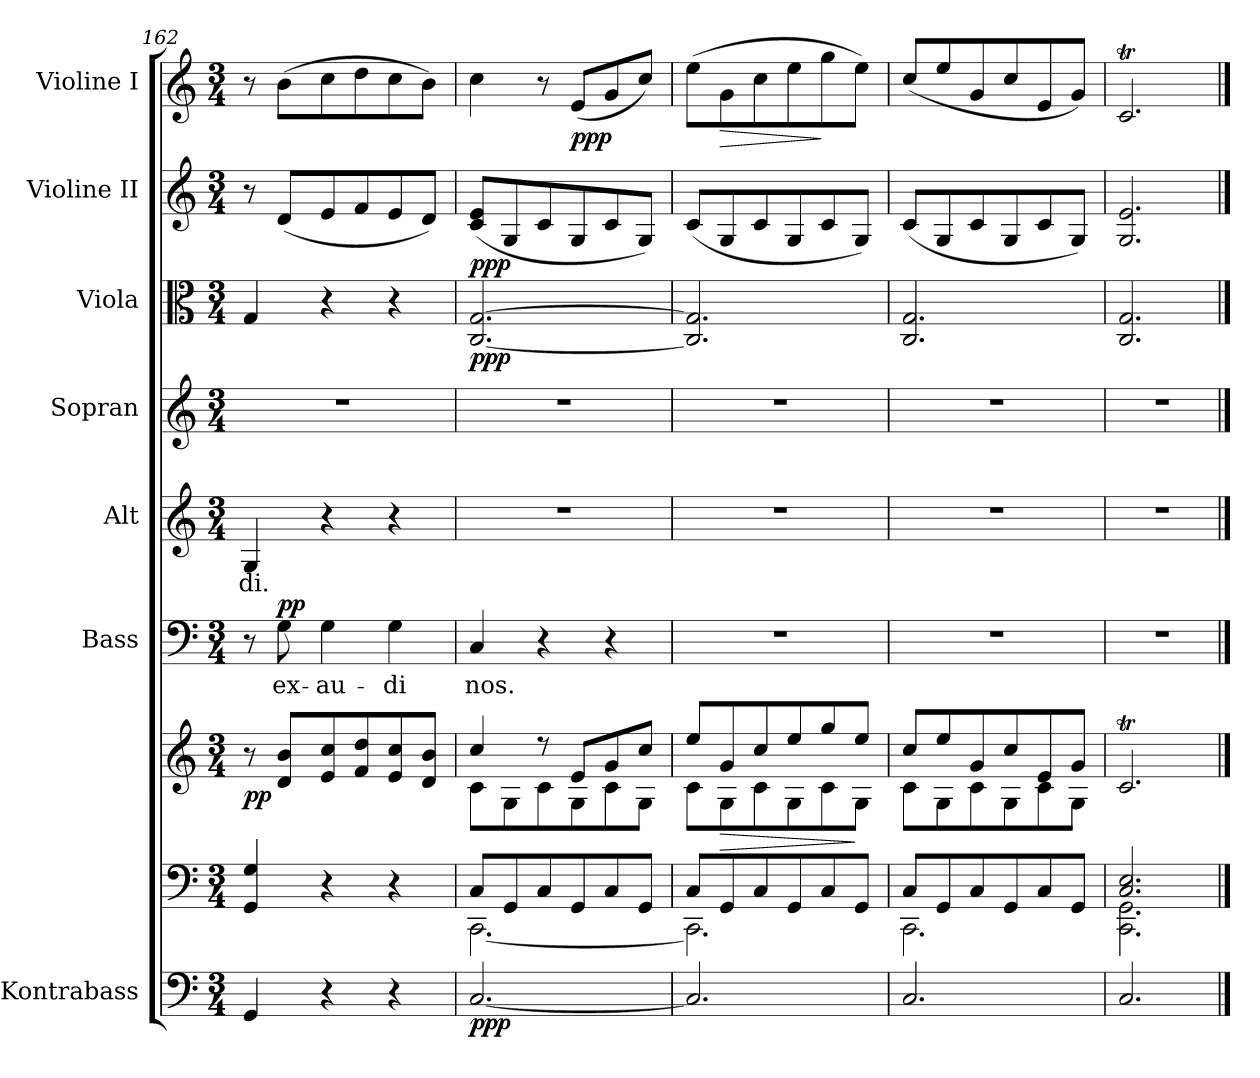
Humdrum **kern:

**kern	**dynam	**kern	**kern	**dynam	**kern	**text	**dynam	**kern	**text	**kern	**kern	**dynam	**kern	**dynam	**kern	**dynam
*part8	*part8	*part7	*part7	*part7	*part6	*part6	*part6	*part5	*part5	*part4	*part3	*part3	*part2	*part2	*part1	*part1
*staff9	*staff9	*staff8	*staff7	*staff7/8	*staff6	*staff6	*staff6	*staff5	*staff5	*staff4	*staff3	*staff3	*staff2	*staff2	*staff1	*staff1
*I"Kontrabass	*	*	*	*	*I"Bass	*	*	*I"Alt	*	*I"Sopran	*I"Viola	*	*I"Violine II	*	*I"Violine I	*
*I'Kb.	*	*	*	*	*I'B.	*	*	*I'A.	*	*I'S.	*I'Vla.	*	*I'Vl. II	*	*I'Vl. I	*
*clefF4	*	*clefF4	*clefG2	*	*clefF4	*	*	*clefG2	*	*clefG2	*clefC3	*	*clefG2	*	*clefG2	*
*ITrd7c12	*	*	*	*	*	*	*	*	*	*	*	*	*	*	*	*
*k[]	*	*k[]	*k[]	*	*k[]	*	*	*k[]	*	*k[]	*k[]	*	*k[]	*	*k[]	*
*C:	*	*C:	*C:	*	*C:	*	*	*C:	*	*C:	*C:	*	*C:	*	*C:	*
*M3/4	*	*M3/4	*M3/4	*	*M3/4	*	*	*M3/4	*	*M3/4	*M3/4	*	*M3/4	*	*M3/4	*
=162	=162	=162	=162	=162	=162	=162	=162	=162	=162	=162	=162	=162	=162	=162	=162	=162
!	!	!	!	!LO:DY:b	!	!	!	!	!LO:LY:b	!	!	!	!	!	!	!
4GGG/	.	4GG/ 4G/	8r	pp	8r	.	.	4G/	-di.	2.r	4G/	.	8r	.	8r	.
!	!	!	!	!	!	!LO:LY:b	!LO:DY:a	!	!	!	!	!	!	!	!	!
.	.	.	8d/ 8b/L	.	8G\	ex-	pp	.	.	.	.	.	(<8d/L	.	(>8b\L	.
!	!	!	!	!	!	!LO:LY:b	!	!	!	!	!	!	!	!	!	!
4r	.	4r	8e/ 8cc/	.	4G\	-au-	.	4r	.	.	4r	.	8e/	.	8cc\	.
.	.	.	8f/ 8dd/	.	.	.	.	.	.	.	.	.	8f/	.	8dd\	.
!	!	!	!	!	!	!LO:LY:b	!	!	!	!	!	!	!	!	!	!
4r	.	4r	8e/ 8cc/	.	4G\	-di	.	4r	.	.	4r	.	8e/	.	8cc\	.
.	.	.	8d/ 8b/J	.	.	.	.	.	.	.	.	.	8d/J)	.	8b\J)	.
=163	=163	=163	=163	=163	=163	=163	=163	=163	=163	=163	=163	=163	=163	=163	=163	=163
*	*	*^	*^	*	*	*	*	*	*	*	*	*	*	*	*	*
!	!LO:DY:b	!	!	!	!	!	!	!LO:LY:b	!	!	!	!	!	!LO:DY:b	!	!LO:DY:b	!	!
[2.CC/	ppp	8C/L	[<2.CC\	4cc/	8c\L	.	4C/	nos.	.	2.r	.	2.r	[2.C/ [2.G/	ppp	(<8c/ 8e/L	ppp	4cc\	.
.	.	8GG/	.	.	8G\	.	.	.	.	.	.	.	.	.	8G/	.	.	.
.	.	8C/	.	8r	8c\	.	4r	.	.	.	.	.	.	.	8c/	.	8r	.
!	!	!	!	!	!	!	!	!	!	!	!	!	!	!	!	!	!	!LO:DY:b
.	.	8GG/	.	8e/L	8G\	.	.	.	.	.	.	.	.	.	8G/	.	(<8e/L	ppp
.	.	8C/	.	8g/	8c\	.	4r	.	.	.	.	.	.	.	8c/	.	8g/	.
.	.	8GG/J	.	8cc/J	8G\J	.	.	.	.	.	.	.	.	.	8G/J)	.	8cc/J)	.
=164	=164	=164	=164	=164	=164	=164	=164	=164	=164	=164	=164	=164	=164	=164	=164	=164	=164	=164
2.CC/]	.	8C/L	2.CC\]	8ee/L	8c\L	.	2.r	.	.	2.r	.	2.r	2.C/] 2.G/]	.	(<8c/L	.	(>8ee\L	.
!	!	!	!	!	!	!LO:HP:b	!	!	!	!	!	!	!	!	!	!	!	!LO:HP:b
.	.	8GG/	.	8g/	8G\	>	.	.	.	.	.	.	.	.	8G/	.	8g\	>
.	.	8C/	.	8cc/	8c\	.	.	.	.	.	.	.	.	.	8c/	.	8cc\	.
.	.	8GG/	.	8ee/	8G\	.	.	.	.	.	.	.	.	.	8G/	.	8ee\	.
.	.	8C/	.	8gg/	8c\	.	.	.	.	.	.	.	.	.	8c/	.	8gg\	]
.	.	8GG/J	.	8ee/J	8G\J	]	.	.	.	.	.	.	.	.	8G/J)	.	8ee\J)	.
=165	=165	=165	=165	=165	=165	=165	=165	=165	=165	=165	=165	=165	=165	=165	=165	=165	=165	=165
2.CC/	.	8C/L	2.CC\	8cc/L	8c\L	.	2.r	.	.	2.r	.	2.r	2.C/ 2.G/	.	(<8c/L	.	(<8cc/L	.
.	.	8GG/	.	8ee/	8G\	.	.	.	.	.	.	.	.	.	8G/	.	8ee/	.
.	.	8C/	.	8g/	8c\	.	.	.	.	.	.	.	.	.	8c/	.	8g/	.
.	.	8GG/	.	8cc/	8G\	.	.	.	.	.	.	.	.	.	8G/	.	8cc/	.
.	.	8C/	.	8e/	8c\	.	.	.	.	.	.	.	.	.	8c/	.	8e/	.
.	.	8GG/J	.	8g/J	8G\J	.	.	.	.	.	.	.	.	.	8G/J)	.	8g/J)	.
*	*	*	*	*v	*v	*	*	*	*	*	*	*	*	*	*	*	*	*
=166	=166	=166	=166	=166	=166	=166	=166	=166	=166	=166	=166	=166	=166	=166	=166	=166	=166
2.CC/	.	2.C/ 2.E/	2.CC\ 2.GG\	2.cT/	.	2.r	.	.	2.r	.	2.r	2.C/ 2.G/	.	2.G/ 2.e/	.	2.cT/	.
*	*	*v	*v	*	*	*	*	*	*	*	*	*	*	*	*	*	*
==	==	==	==	==	==	==	==	==	==	==	==	==	==	==	==	==
*-	*-	*-	*-	*-	*-	*-	*-	*-	*-	*-	*-	*-	*-	*-	*-	*-
